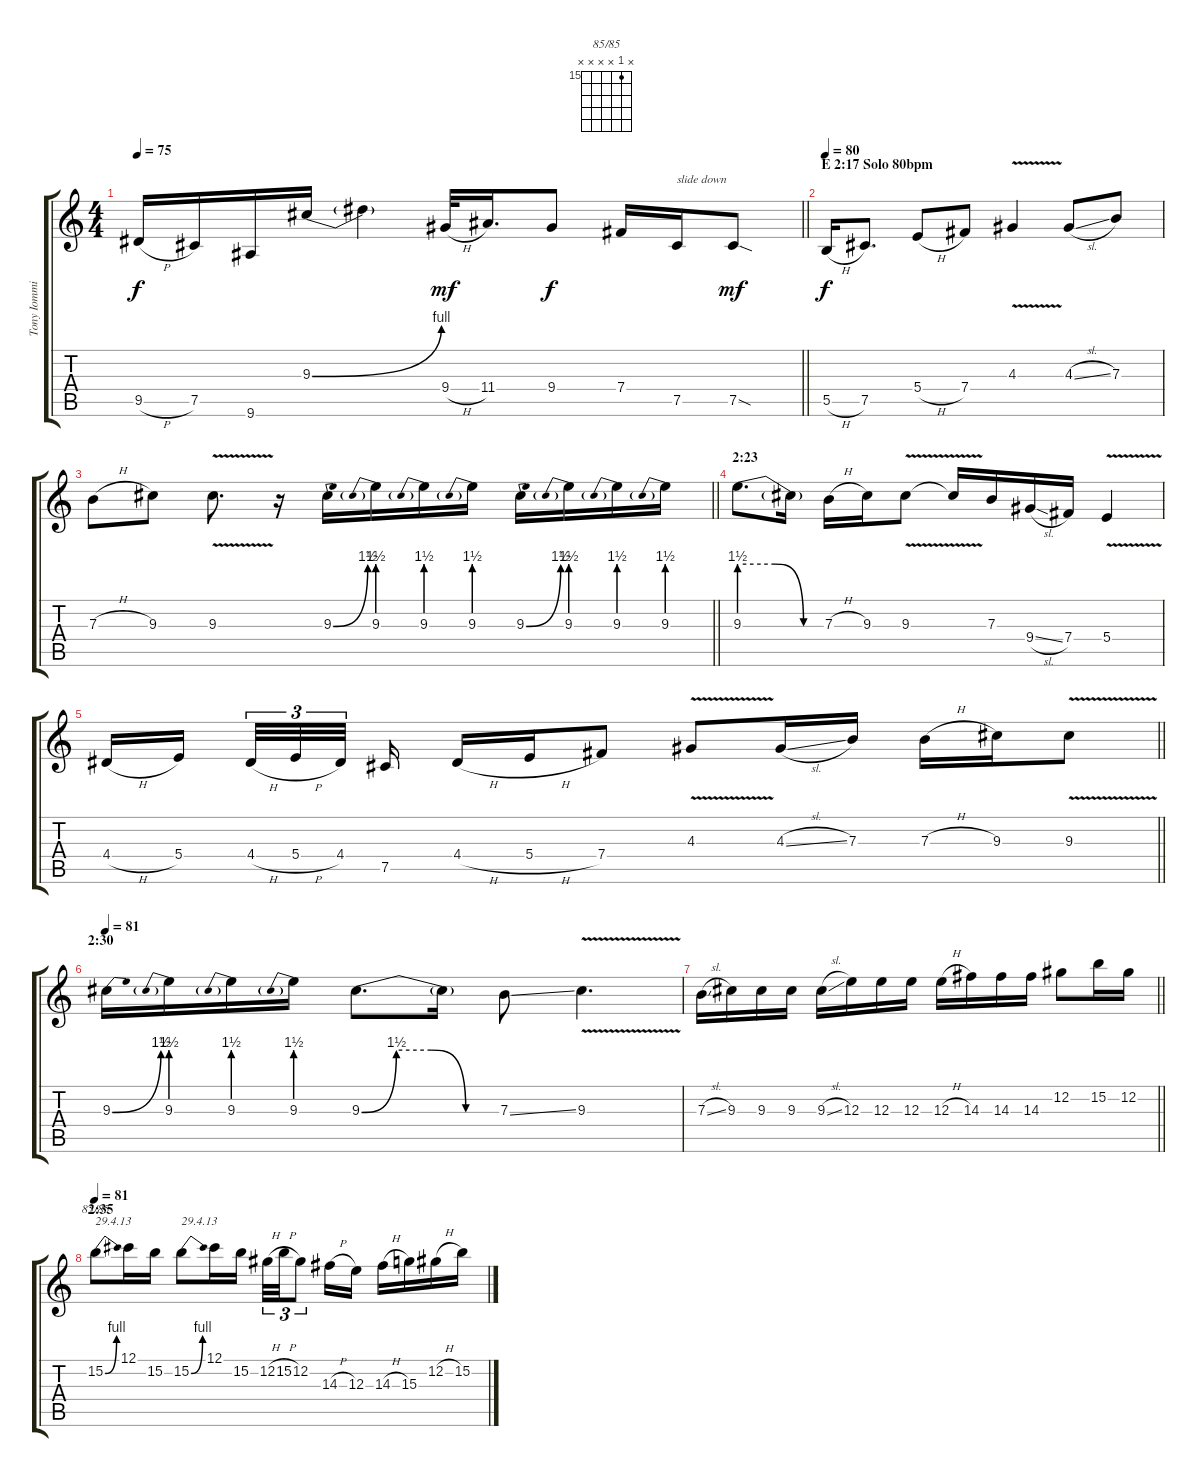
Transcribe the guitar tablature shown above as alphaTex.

\track ("Tony Iommi (Solo Guitar right) + B easy " "Tony Iommi") {instrument distortionguitar}
\staff {score tabs}
\tuning (Db4 Ab3 E3 B2 Gb2 Db2) {hide}
\chord ("85/85" x 15 x x x x) {firstfret 15}
\ts (4 4)
\tempo 75
\clef g2
\barLineRight lightlight
\ks c
9.5{h}.16{dy f} 7.5.16 9.6.16 9.3{be (bend 0 0 60 4)}.16 9.3{t}.4 9.4{h}.32{dy mf} 11.4.16{d} 9.4.8{dy f} 7.4.16 7.5.16{txt "slide down"} 7.5{sod}.8{dy mf} |
\section ("" "E 2:17 Solo 80bpm")
\tempo 80
5.5{h}.16{dy f volume 13 balance 16} 7.5.8{d} 5.4{h}.8 7.4.8 4.3{v}.4 4.3{sl}.8 7.3.8 |
\barLineRight lightlight
7.3{h}.8 9.3.8 9.3{v}.8{d} r.16 9.3{be (bend 0 0 60 6)}.16 9.3{be (prebend 0 6 60 6)}.16 9.3{be (prebend 0 6 60 6)}.16 9.3{be (prebend 0 6 60 6)}.16 9.3{be (bend 0 0 60 6)}.16 9.3{be (prebend 0 6 60 6)}.16 9.3{be (prebend 0 6 60 6)}.16 9.3{be (prebend 0 6 60 6)}.16 |
\section ("" "2:23")
9.3{be (custom 0 6 15 6 25 6 45 0 60 0)}.8{d} 9.3{t}.16 7.3{h}.16 9.3.16 9.3{v}.8 9.3{v t}.16 7.3.16 9.4{sl}.16 7.4.16 5.4{v}.4 |
\barLineRight lightlight
4.4{h}.16 5.4.16{beam splitsecondary} 4.4{h}.32{tu (3 2)} 5.4{h}.32{tu (3 2)} 4.4.32{tu (3 2) beam splitsecondary} 7.5.16 4.4{h}.16 5.4{h}.16 7.4.8 4.3{v}.8 4.3{sl}.16 7.3.16 7.3{h}.16 9.3.16 9.3{v}.8 |
\section ("" "2:30")
\tempo 81
9.3{be (bend 0 0 60 6)}.16 9.3{be (prebend 0 6 60 6)}.16 9.3{be (prebend 0 6 60 6)}.16 9.3{be (prebend 0 6 60 6)}.16 9.3{be (custom 0 0 15 6 30 6 45 0 60 0)}.8{d} 9.3{t}.16 7.3{ss}.8 9.3{v}.4{d} |
\barLineRight lightlight
7.3{sl}.16 9.3.16 9.3.16 9.3.16 9.3{sl}.16 12.3.16 12.3.16 12.3.16 12.3{h}.16 14.3.16 14.3.16 14.3.16 12.2.8 15.2.16 12.2.16 |
\section ("" "2:35 ")
\tempo 81
15.2{be (bend 0 0 60 4)}.8{ch "85/85" txt "29.4.13"} 12.1.16 15.2.16 15.2{be (bend 0 0 60 4)}.8{txt "29.4.13"} 12.1.16 15.2.16 12.2{h}.32{tu (3 2)} 15.2{h}.32{tu (3 2)} 12.2.8{tu (3 2)} 14.3{h}.16 12.3.16 14.3{h}.16 15.3.16 12.2{h}.16 15.2.16
